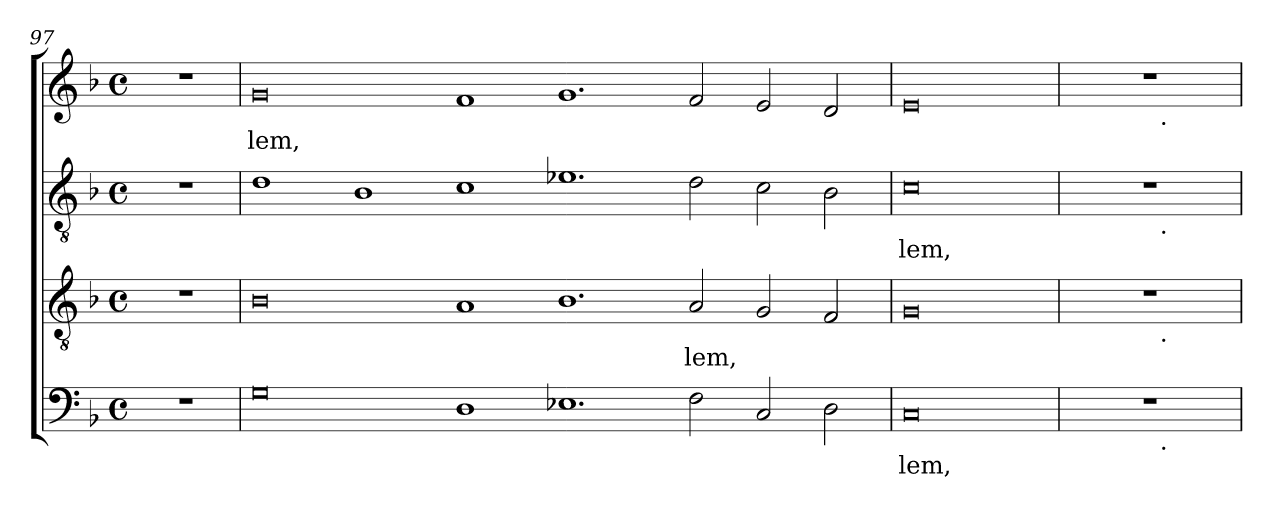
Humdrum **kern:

**kern	**text	**kern	**text	**kern	**text	**kern	**text
*part4	*part4	*part3	*part3	*part2	*part2	*part1	*part1
*staff4	*staff4	*staff3	*staff3	*staff2	*staff2	*staff1	*staff1
!!LO:LB:g=z
*clefF4	*	*clefGv2	*	*clefGv2	*	*clefG2	*
*k[b-]	*	*k[b-]	*	*k[b-]	*	*k[b-]	*
*F:	*	*F:	*	*F:	*	*F:	*
*M4/4	*	*M4/4	*	*M4/4	*	*M4/4	*
*met(c)	*	*met(c)	*	*met(c)	*	*met(c)	*
=97	=97	=97	=97	=97	=97	=97	=97
1r	.	1r	.	1r	.	1r	.
=98	=98	=98	=98	=98	=98	=98	=98
!	!	!	!	!	!	!	!LO:LY:b:rj
0G	.	0B-	.	1d	.	0g	lem,
.	.	.	.	1B-	.	.	.
1D	.	1A	.	1c	.	1f	.
1.E-X	.	1.B-	.	1.e-X	.	1.g	.
!	!	!	!LO:LY:b	!	!	!	!
2F\	.	2A/	-lem,	2d\	.	2f/	.
2C/	.	2G/	.	2c\	.	2e/	.
2D\	.	2F/	.	2B-\	.	2d/	.
=99	=99	=99	=99	=99	=99	=99	=99
!	!LO:LY:b	!	!	!	!LO:LY:b	!	!
0C	-lem,	0G	.	0c	-lem,	0e	.
=100	=100	=100	=100	=100	=100	=100	=100
*^	*	*^	*	*^	*	*^	*
1r	2ryy	.	1r	2ryy	.	1r	2ryy	.	1r	2ryy	.
.	16..ryy	.	.	16..ryy	.	.	16..ryy	.	.	16..ryy	.
!	!	!	!	!	!	!	!	!	!	!LO:TX:b:t=.	!
!	!	!	!	!	!	!	!LO:TX:b:t=.	!	!	!	!
!	!	!	!	!LO:TX:b:t=.	!	!	!	!	!	!	!
!	!LO:TX:b:t=.	!	!	!	!	!	!	!	!	!	!
.	4ryy	.	.	4ryy	.	.	4ryy	.	.	4ryy	.
.	8ryy	.	.	8ryy	.	.	8ryy	.	.	8ryy	.
.	64ryy	.	.	64ryy	.	.	64ryy	.	.	64ryy	.
*v	*v	*	*	*	*	*v	*v	*	*v	*v	*
*	*	*v	*v	*	*	*	*	*
=	=	=	=	=	=	=	=
*-	*-	*-	*-	*-	*-	*-	*-
